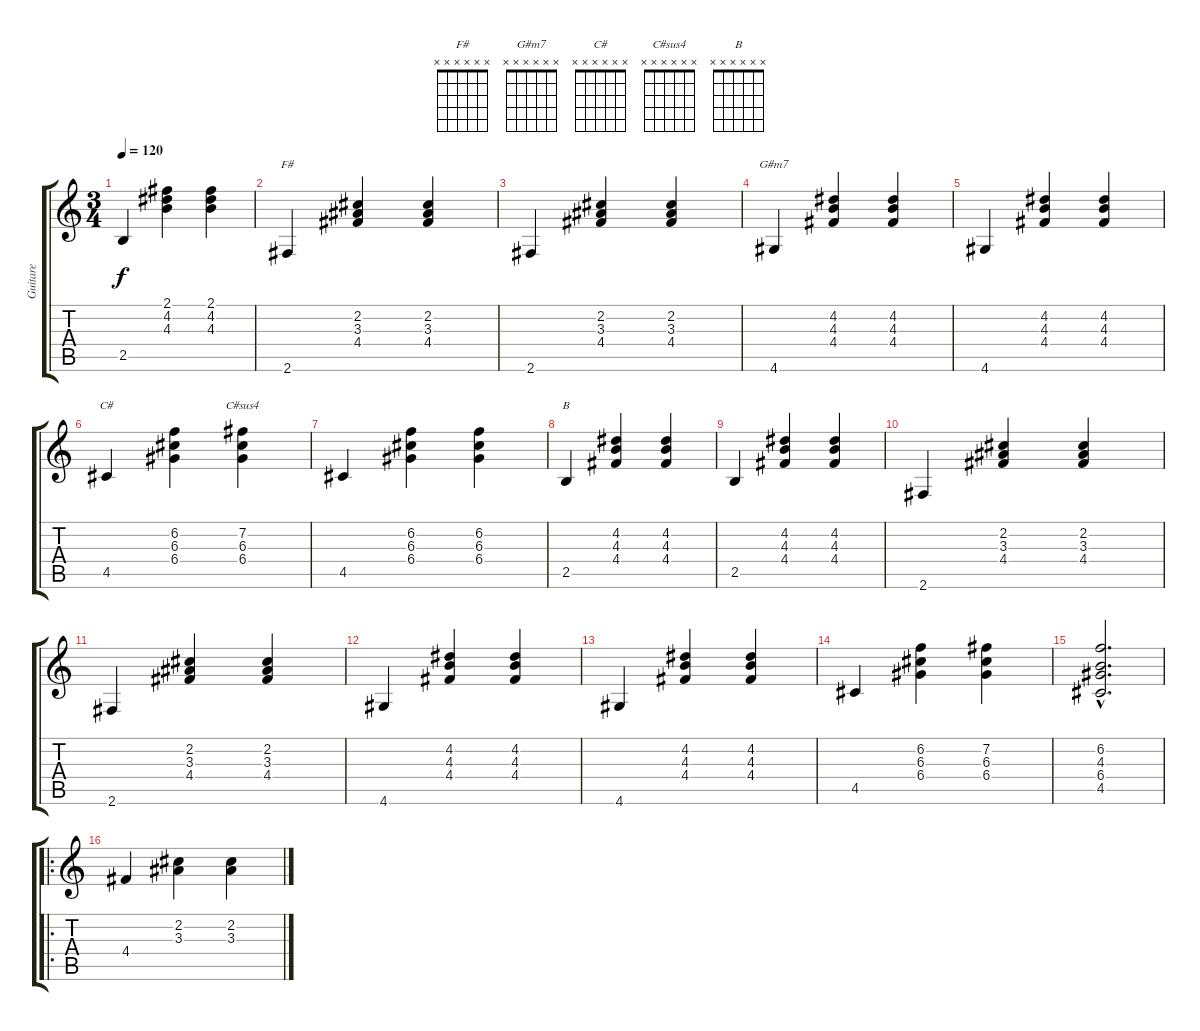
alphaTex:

\track ("Guitare" "Guitare") {instrument acousticguitarsteel}
\staff {score tabs}
\tuning (E4 B3 G3 D3 A2 E2) {hide}
\chord ("F#" x x x x x x) {firstfret 0}
\chord ("G#m7" x x x x x x) {firstfret 0}
\chord ("C#" x x x x x x) {firstfret 0}
\chord ("C#sus4" x x x x x x) {firstfret 0}
\chord ("B" x x x x x x) {firstfret 0}
\ts (3 4)
\tempo 120
\clef g2
\ks c
2.5.4{dy f} (2.1 4.2 4.3).4 (2.1 4.2 4.3).4 |
2.6.4{ch "F#"} (2.2 3.3 4.4).4 (2.2 3.3 4.4).4 |
2.6.4 (2.2 3.3 4.4).4 (2.2 3.3 4.4).4 |
4.6.4{ch "G#m7"} (4.2 4.3 4.4).4 (4.2 4.3 4.4).4 |
4.6.4 (4.2 4.3 4.4).4 (4.2 4.3 4.4).4 |
4.5.4{ch "C#"} (6.2 6.3 6.4).4 (7.2 6.3 6.4).4{ch "C#sus4"} |
4.5.4 (6.2 6.3 6.4).4 (6.2 6.3 6.4).4 |
2.5.4{ch "B"} (4.2 4.3 4.4).4 (4.2 4.3 4.4).4 |
2.5.4 (4.2 4.3 4.4).4 (4.2 4.3 4.4).4 |
2.6.4 (2.2 3.3 4.4).4 (2.2 3.3 4.4).4 |
2.6.4 (2.2 3.3 4.4).4 (2.2 3.3 4.4).4 |
4.6.4 (4.2 4.3 4.4).4 (4.2 4.3 4.4).4 |
4.6.4 (4.2 4.3 4.4).4 (4.2 4.3 4.4).4 |
4.5.4 (6.2 6.3 6.4).4 (7.2 6.3 6.4).4 |
(6.2{hac} 4.3{hac} 6.4{hac} 4.5{hac}).2{d} |
\ro
4.4.4 (2.2 3.3).4 (2.2 3.3).4
